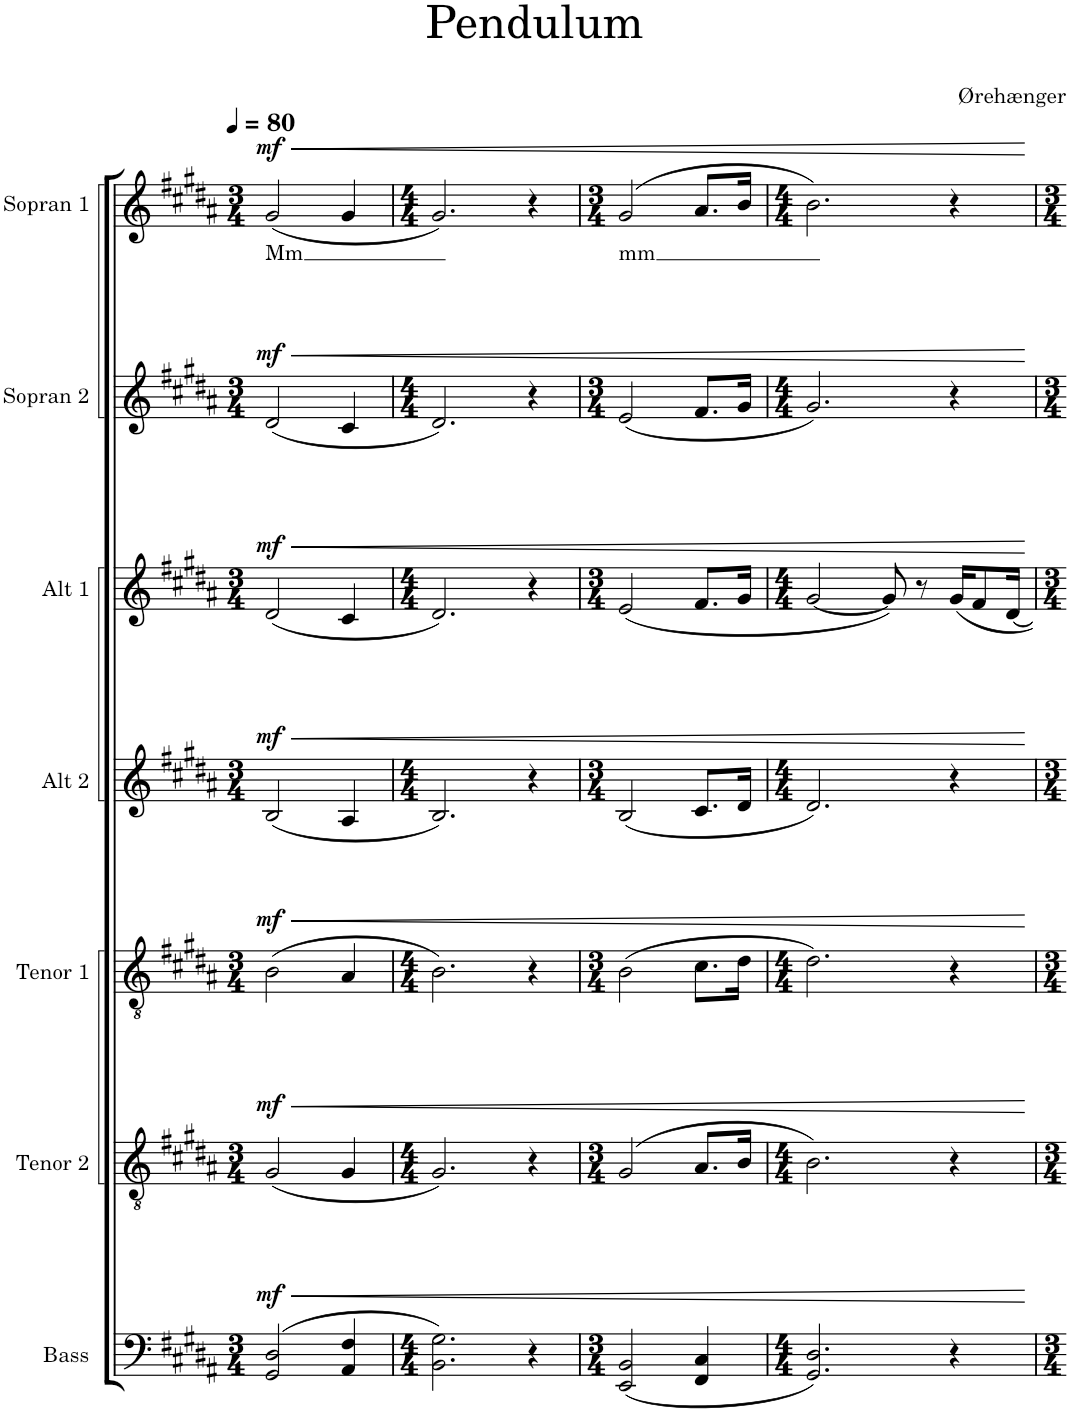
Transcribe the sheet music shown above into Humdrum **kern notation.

**kern	**dynam	**kern	**dynam	**kern	**dynam	**kern	**dynam	**kern	**dynam	**kern	**dynam	**kern	**text	**dynam
*part7	*part7	*part6	*part6	*part5	*part5	*part4	*part4	*part3	*part3	*part2	*part2	*part1	*part1	*part1
*staff7	*staff7	*staff6	*staff6	*staff5	*staff5	*staff4	*staff4	*staff3	*staff3	*staff2	*staff2	*staff1	*staff1	*staff1
*I"Bass	*	*I"Tenor 2	*	*I"Tenor 1	*	*I"Alt 2	*	*I"Alt 1	*	*I"Sopran 2	*	*I"Sopran 1	*	*
*I'B.	*	*I'T. 2	*	*I'T. 1	*	*I'A. 2	*	*I'A. 1	*	*I'S. 2	*	*I'S. 1	*	*
*clefF4	*	*clefGv2	*	*clefGv2	*	*clefG2	*	*clefG2	*	*clefG2	*	*clefG2	*	*
*k[f#c#g#d#a#]	*	*k[f#c#g#d#a#]	*	*k[f#c#g#d#a#]	*	*k[f#c#g#d#a#]	*	*k[f#c#g#d#a#]	*	*k[f#c#g#d#a#]	*	*k[f#c#g#d#a#]	*	*
*M3/4	*	*M3/4	*	*M3/4	*	*M3/4	*	*M3/4	*	*M3/4	*	*M3/4	*	*
*MM80	*	*MM80	*	*MM80	*	*MM80	*	*MM80	*	*MM80	*	*MM80	*	*
=1	=1	=1	=1	=1	=1	=1	=1	=1	=1	=1	=1	=1	=1	=1
!	!LO:HP:b	!	!LO:HP:b	!	!LO:HP:b	!	!LO:HP:b	!	!LO:HP:b	!	!LO:HP:b	!	!LO:LY:b	!LO:HP:b
!	!LO:DY:n=1:a	!	!LO:DY:n=1:a	!	!LO:DY:n=1:a	!	!LO:DY:n=1:a	!	!LO:DY:n=1:a	!	!LO:DY:n=1:a	!	!	!LO:DY:n=1:a
(2GG#/ 2D#/	< mf	(2G#/	< mf	(2B\	< mf	(2B/	< mf	(2d#/	< mf	(2d#/	< mf	(2g#/	Mm	< mf
4AA#/ 4F#/	.	4G#/	.	4A#/	.	4A#/	.	4c#/	.	4c#/	.	4g#/	.	.
=2	=2	=2	=2	=2	=2	=2	=2	=2	=2	=2	=2	=2	=2	=2
*M4/4	*	*M4/4	*	*M4/4	*	*M4/4	*	*M4/4	*	*M4/4	*	*M4/4	*	*
2.BB\ 2.G#\)	.	2.G#/)	.	2.B\)	.	2.B/)	.	2.d#/)	.	2.d#/)	.	2.g#/)	.	.
4r	.	4r	.	4r	.	4r	.	4r	.	4r	.	4r	.	.
=3	=3	=3	=3	=3	=3	=3	=3	=3	=3	=3	=3	=3	=3	=3
*M3/4	*	*M3/4	*	*M3/4	*	*M3/4	*	*M3/4	*	*M3/4	*	*M3/4	*	*
!	!	!	!	!	!	!	!	!	!	!	!	!	!LO:LY:b	!
(2EE/ 2BB/	.	(2G#/	.	(2B\	.	(2B/	.	(2e/	.	(2e/	.	(2g#/	mm	.
4FF#/ 4C#/	.	8.A#/L	.	8.c#\L	.	8.c#/L	.	8.f#/L	.	8.f#/L	.	8.a#/L	.	.
.	.	16B/Jk	.	16d#\Jk	.	16d#/Jk	.	16g#/Jk	.	16g#/Jk	.	16b/Jk	.	.
=4	=4	=4	=4	=4	=4	=4	=4	=4	=4	=4	=4	=4	=4	=4
*M4/4	*	*M4/4	*	*M4/4	*	*M4/4	*	*M4/4	*	*M4/4	*	*M4/4	*	*
2.GG#/ 2.D#/)	.	2.B\)	.	2.d#\)	.	2.d#/)	.	[2g#/	.	2.g#/)	.	2.b\)	.	.
.	.	.	.	.	.	.	.	8g#/])	.	.	.	.	.	.
.	.	.	.	.	.	.	.	8r	.	.	.	.	.	.
4r	.	4r	.	4r	.	4r	.	16g#/KL	.	4r	.	4r	.	.
.	.	.	.	.	.	.	.	8f#/	.	.	.	.	.	.
.	.	.	.	.	.	.	.	[16d#/Jk	.	.	.	.	.	.
.	[	.	[	.	[	.	[	.	[	.	[	.	.	[
=	=	=	=	=	=	=	=	=	=	=	=	=	=	=
*-	*-	*-	*-	*-	*-	*-	*-	*-	*-	*-	*-	*-	*-	*-
